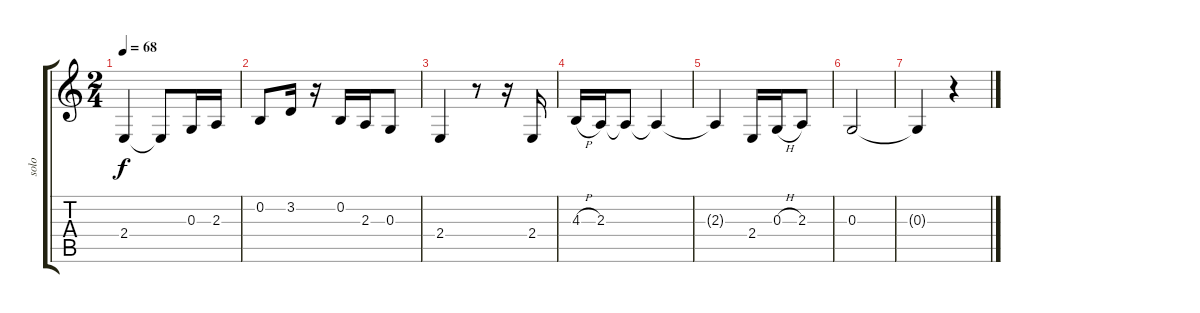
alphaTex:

\track ("solo" "solo") {instrument baritonesax}
\staff {score tabs}
\tuning (E4 B3 G3 D3 A2 E2) {hide}
\ts (2 4)
\tempo 68
\clef g2
\ks c
2.4.4{dy f} 2.4{t}.8 0.3.16 2.3.16 |
0.2.8 3.2.16 r.16 0.2.16 2.3.16 0.3.8 |
2.4.4 r.8 r.16 2.4.16 |
4.3{h}.16 2.3.16 2.3{t}.8 2.3{t}.4 |
2.3{t}.4 2.4.16 0.3{h}.16 2.3.8 |
0.3.2 |
0.3{t}.4 r.4
